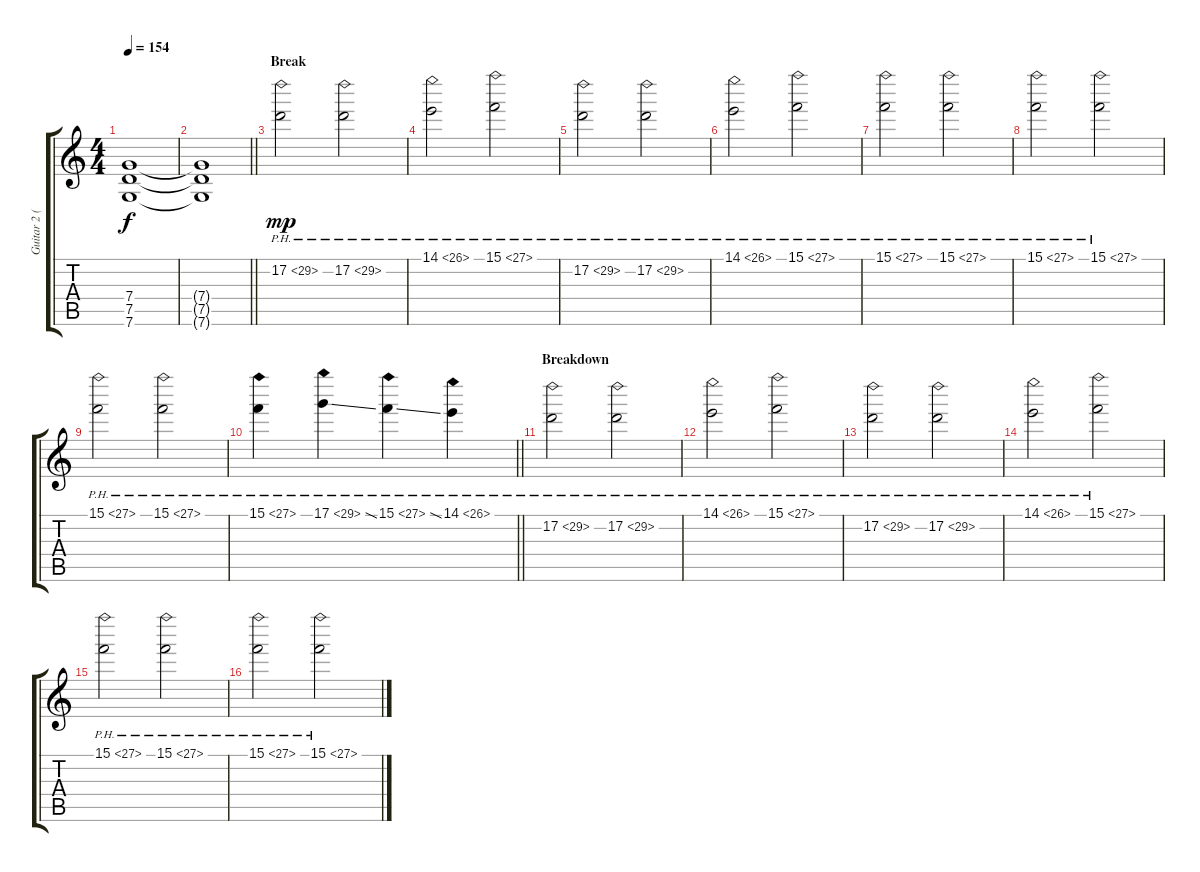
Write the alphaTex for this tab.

\track ("Guitar 2 (Travis Miguel)" "Guitar 2 (") {instrument distortionguitar}
\staff {score tabs}
\tuning (D4 A3 F3 C3 G2 C2) {hide}
\ts (4 4)
\tempo 154
\clef g2
\ks c
(7.4 7.5 7.6).1{dy f} |
\barLineRight lightlight
(7.4{t} 7.5{t} 7.6{t}).1 |
\section ("" "Break")
17.2{ph 12}.2{dy mp volume 7} 17.2{ph 12}.2 |
14.1{ph 12}.2 15.1{ph 12}.2 |
17.2{ph 12}.2 17.2{ph 12}.2 |
14.1{ph 12}.2 15.1{ph 12}.2 |
15.1{ph 12}.2 15.1{ph 12}.2 |
15.1{ph 12}.2 15.1{ph 12}.2 |
15.1{ph 12}.2 15.1{ph 12}.2 |
\barLineRight lightlight
15.1{ph 12}.4 17.1{ph 12 ss}.4 15.1{ph 12 ss}.4 14.1{ph 12}.4 |
\section ("" "Breakdown")
17.2{ph 12}.2 17.2{ph 12}.2 |
14.1{ph 12}.2 15.1{ph 12}.2 |
17.2{ph 12}.2 17.2{ph 12}.2 |
14.1{ph 12}.2 15.1{ph 12}.2 |
15.1{ph 12}.2 15.1{ph 12}.2 |
15.1{ph 12}.2 15.1{ph 12}.2
